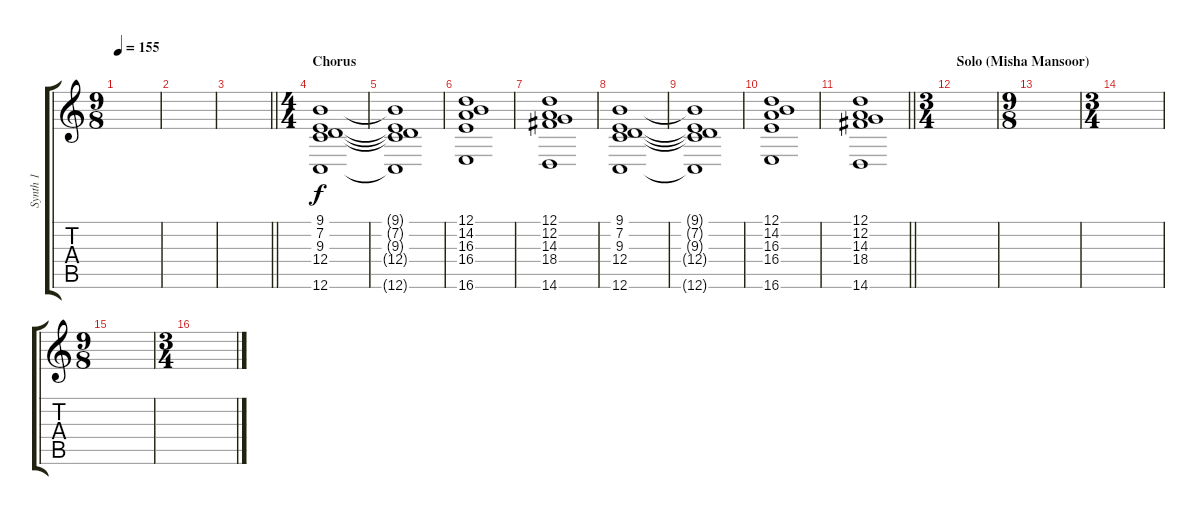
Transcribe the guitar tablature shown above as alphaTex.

\track ("Synth 1" "Synth 1") {instrument pad2warm}
\staff {score tabs}
\tuning (D4 A3 F3 C3 G2 C2) {hide}
\ts (9 8)
\tempo 155
\clef g2
\ks c
|
|
\barLineRight lightlight
|
\ts (4 4)
\section ("" "Chorus")
(9.1 7.2 9.3 12.4 12.6).1 |
(9.1{t} 7.2{t} 9.3{t} 12.4{t} 12.6{t}).1 |
(12.1 14.2 16.3 16.4 16.6).1 |
(12.1 12.2 14.3 18.4 14.6).1 |
(9.1 7.2 9.3 12.4 12.6).1 |
(9.1{t} 7.2{t} 9.3{t} 12.4{t} 12.6{t}).1 |
(12.1 14.2 16.3 16.4 16.6).1 |
\barLineRight lightlight
(12.1 12.2 14.3 18.4 14.6).1 |
\ts (3 4)
\section ("" "Solo (Misha Mansoor)")
|
\ts (9 8)
|
\ts (3 4)
|
\ts (9 8)
|
\ts (3 4)
